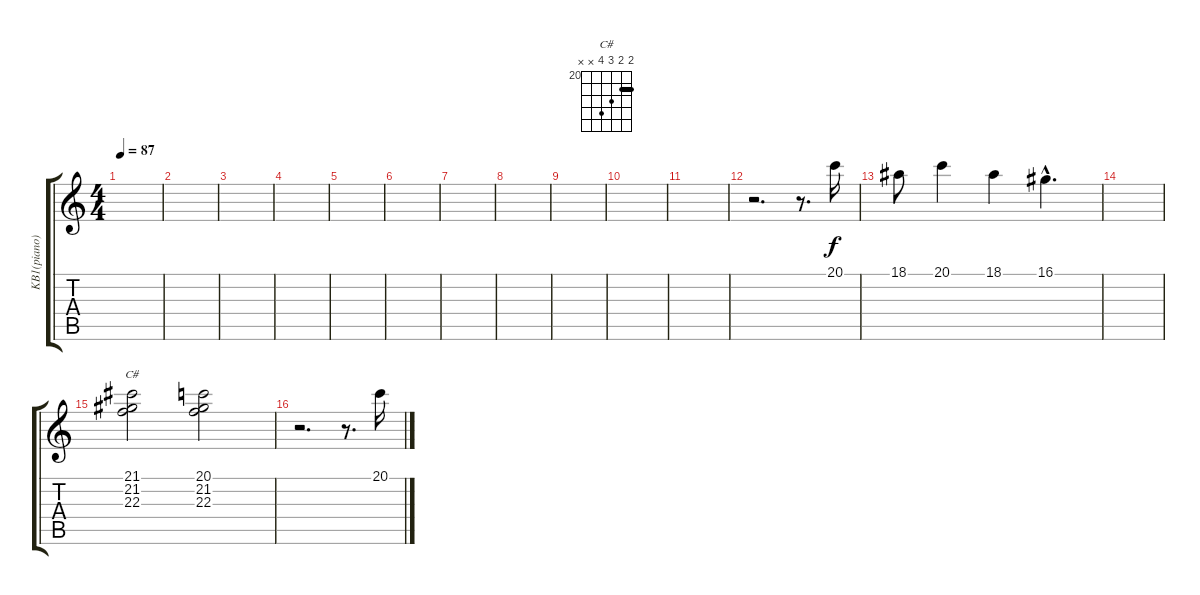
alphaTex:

\track ("KB1(piano)" "KB1(piano)") {instrument electricgrandpiano}
\staff {score tabs}
\tuning (E4 B3 G3 D3 A2 E2) {hide}
\chord ("C#" 21 21 22 23 x x) {firstfret 20 barre 21}
\ts (4 4)
\tempo 87
\clef g2
\ks c
|
|
|
|
|
|
|
|
|
|
|
r.2{d} r.8{d} 20.1.16{instrument synthstrings1} |
18.1.8 20.1.4 18.1.4 16.1{hac}.4{d} |
|
(21.1 21.2 22.3).2{ch "C#"} (20.1 21.2 22.3).2 |
r.2{d} r.8{d} 20.1.16{instrument synthstrings1}
